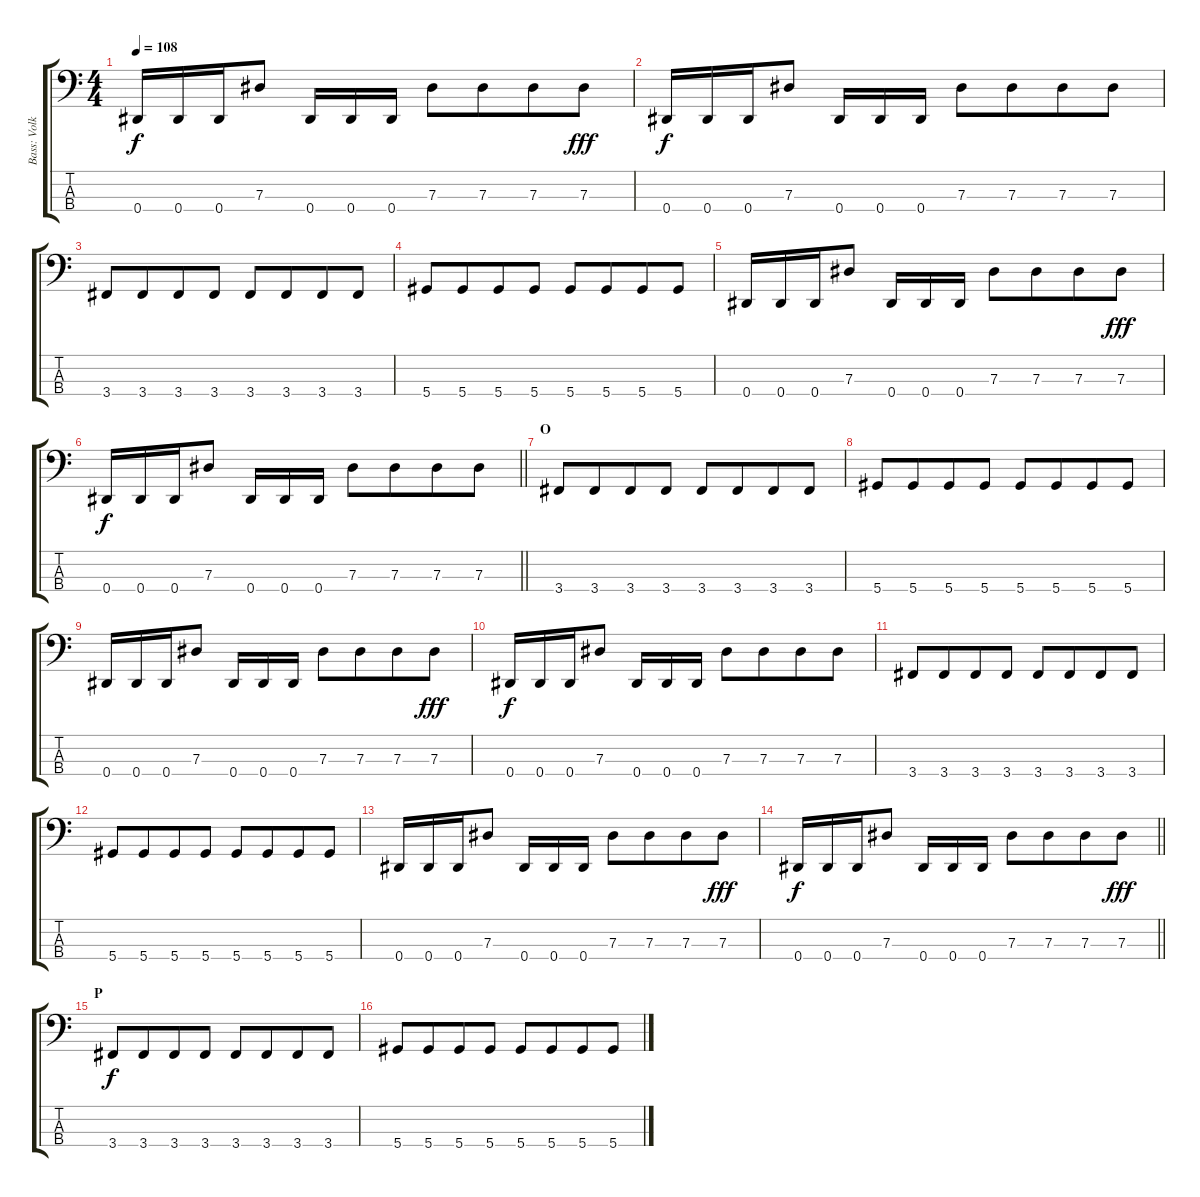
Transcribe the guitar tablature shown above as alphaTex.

\track ("Bass: Volker" "Bass: Volk") {instrument electricbassfinger}
\staff {score tabs}
\tuning (Gb2 Db2 Ab1 Eb1) {hide}
\ts (4 4)
\tempo 108
\clef f4
\ks c
0.4.16{dy f} 0.4.16 0.4.16 7.3.8 0.4.16 0.4.16 0.4.16 7.3.8 7.3.8{beam merge} 7.3.8 7.3.8{dy fff} |
0.4.16{dy f} 0.4.16 0.4.16 7.3.8 0.4.16 0.4.16 0.4.16 7.3.8 7.3.8{beam merge} 7.3.8 7.3.8 |
3.4.8 3.4.8{beam merge} 3.4.8 3.4.8 3.4.8 3.4.8{beam merge} 3.4.8 3.4.8 |
5.4.8 5.4.8{beam merge} 5.4.8 5.4.8 5.4.8 5.4.8{beam merge} 5.4.8 5.4.8 |
0.4.16 0.4.16 0.4.16 7.3.8 0.4.16 0.4.16 0.4.16 7.3.8 7.3.8{beam merge} 7.3.8 7.3.8{dy fff} |
\barLineRight lightlight
0.4.16{dy f} 0.4.16 0.4.16 7.3.8 0.4.16 0.4.16 0.4.16 7.3.8 7.3.8{beam merge} 7.3.8 7.3.8 |
\section ("" "O")
3.4.8 3.4.8{beam merge} 3.4.8 3.4.8 3.4.8 3.4.8{beam merge} 3.4.8 3.4.8 |
5.4.8 5.4.8{beam merge} 5.4.8 5.4.8 5.4.8 5.4.8{beam merge} 5.4.8 5.4.8 |
0.4.16 0.4.16 0.4.16 7.3.8 0.4.16 0.4.16 0.4.16 7.3.8 7.3.8{beam merge} 7.3.8 7.3.8{dy fff} |
0.4.16{dy f} 0.4.16 0.4.16 7.3.8 0.4.16 0.4.16 0.4.16 7.3.8 7.3.8{beam merge} 7.3.8 7.3.8 |
3.4.8 3.4.8{beam merge} 3.4.8 3.4.8 3.4.8 3.4.8{beam merge} 3.4.8 3.4.8 |
5.4.8 5.4.8{beam merge} 5.4.8 5.4.8 5.4.8 5.4.8{beam merge} 5.4.8 5.4.8 |
0.4.16 0.4.16 0.4.16 7.3.8 0.4.16 0.4.16 0.4.16 7.3.8 7.3.8{beam merge} 7.3.8 7.3.8{dy fff} |
\barLineRight lightlight
0.4.16{dy f} 0.4.16 0.4.16 7.3.8 0.4.16 0.4.16 0.4.16 7.3.8 7.3.8{beam merge} 7.3.8 7.3.8{dy fff} |
\section ("" "P")
3.4.8{dy f} 3.4.8{beam merge} 3.4.8 3.4.8 3.4.8 3.4.8{beam merge} 3.4.8 3.4.8 |
5.4.8 5.4.8{beam merge} 5.4.8 5.4.8 5.4.8 5.4.8{beam merge} 5.4.8 5.4.8
